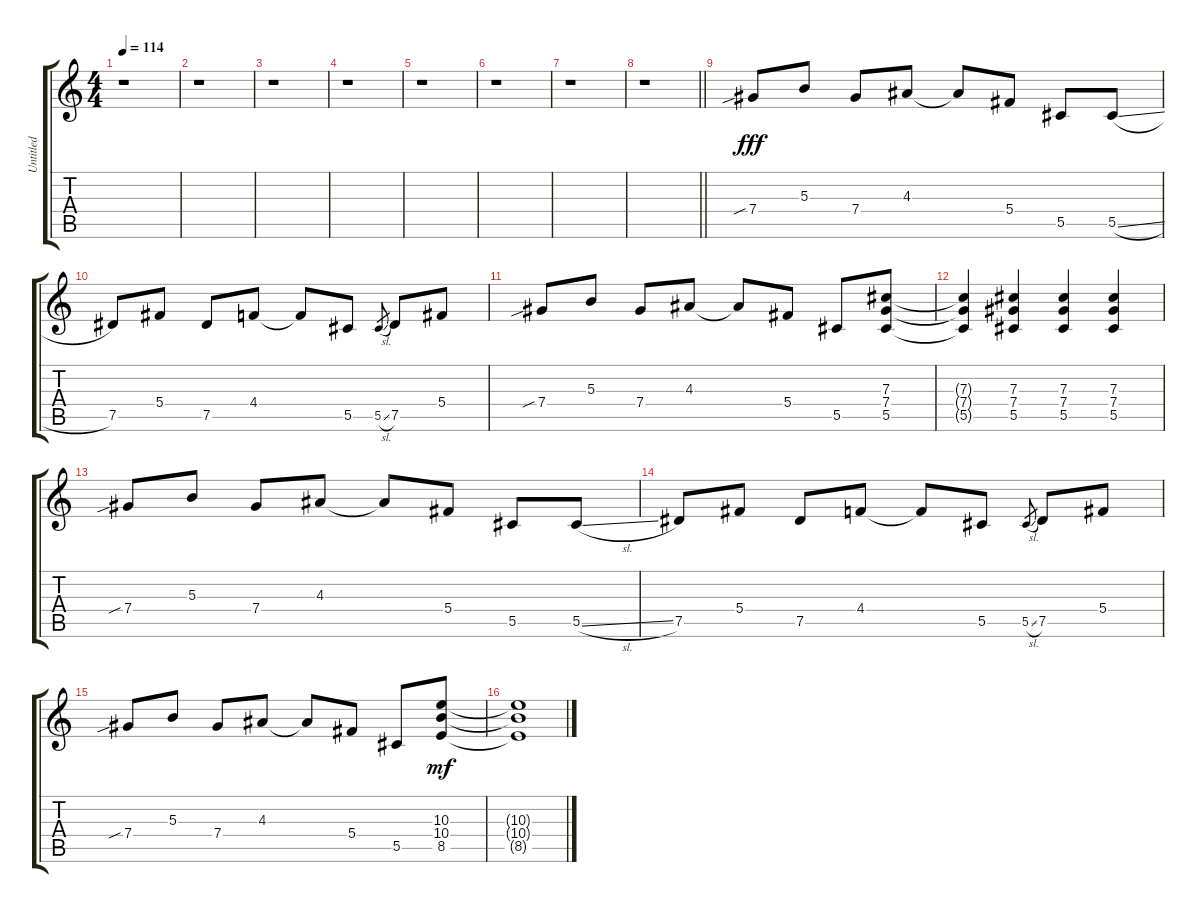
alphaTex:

\track ("Untitled" "Untitled") {instrument distortionguitar}
\staff {score tabs}
\tuning (Eb4 Bb3 Gb3 Db3 Ab2 Db2) {hide}
\ts (4 4)
\tempo 114
\clef g2
\ks c
r.1{dy fff} |
r.1 |
r.1 |
r.1 |
r.1 |
r.1 |
r.1 |
\barLineRight lightlight
r.1 |
7.4{sib}.8 5.3.8 7.4.8 4.3.8 4.3{t}.8 5.4.8 5.5.8 5.5{sl}.8 |
7.5.8 5.4.8 7.5.8 4.4.8 4.4{t}.8 5.5.8 5.5{sl}.8{gr} 7.5.8 5.4.8 |
7.4{sib}.8 5.3.8 7.4.8 4.3.8 4.3{t}.8 5.4.8 5.5.8 (7.3 7.4 5.5).8 |
(7.3{t} 7.4{t} 5.5{t}).4 (7.3 7.4 5.5).4 (7.3 7.4 5.5).4 (7.3 7.4 5.5).4 |
7.4{sib}.8 5.3.8 7.4.8 4.3.8 4.3{t}.8 5.4.8 5.5.8 5.5{sl}.8 |
7.5.8 5.4.8 7.5.8 4.4.8 4.4{t}.8 5.5.8 5.5{sl}.8{gr} 7.5.8 5.4.8 |
7.4{sib}.8 5.3.8 7.4.8 4.3.8 4.3{t}.8 5.4.8 5.5.8 (10.3 10.4 8.5).8{dy mf} |
(10.3{t} 10.4{t} 8.5{t}).1
